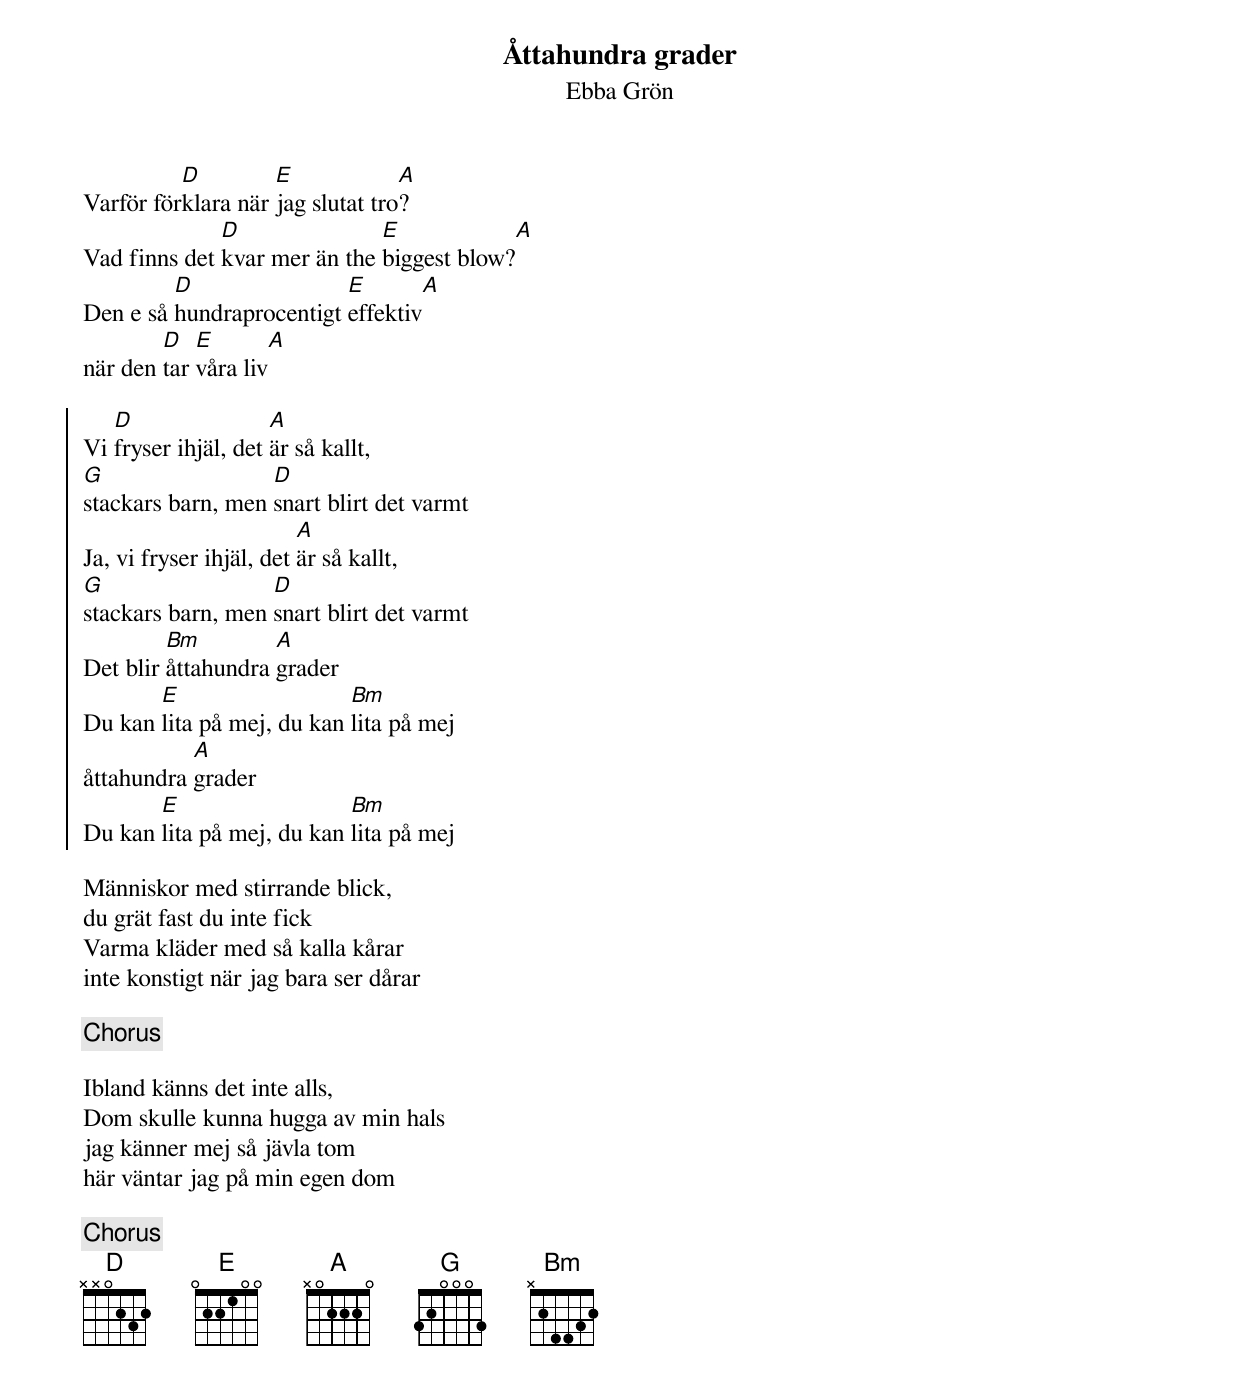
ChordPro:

{t: Åttahundra grader}
{st: Ebba Grön}

Varför för[D]klara när [E]jag slutat tro[A]?
Vad finns det [D]kvar mer än the [E]biggest blow?[A]
Den e så [D]hundraprocentigt [E]effektiv[A]
när den [D]tar [E]våra liv[A]

{soc}
Vi [D]fryser ihjäl, det [A]är så kallt,
[G]stackars barn, men [D]snart blirt det varmt
Ja, vi fryser ihjäl, det [A]är så kallt,
[G]stackars barn, men [D]snart blirt det varmt
Det blir [Bm]åttahundra [A]grader
Du kan [E]lita på mej, du kan [Bm]lita på mej
åttahundra [A]grader
Du kan [E]lita på mej, du kan [Bm]lita på mej
{eoc}

Människor med stirrande blick,
du grät fast du inte fick
Varma kläder med så kalla kårar
inte konstigt när jag bara ser dårar

{c:Chorus}

Ibland känns det inte alls,
Dom skulle kunna hugga av min hals
jag känner mej så jävla tom
här väntar jag på min egen dom

{c:Chorus}
